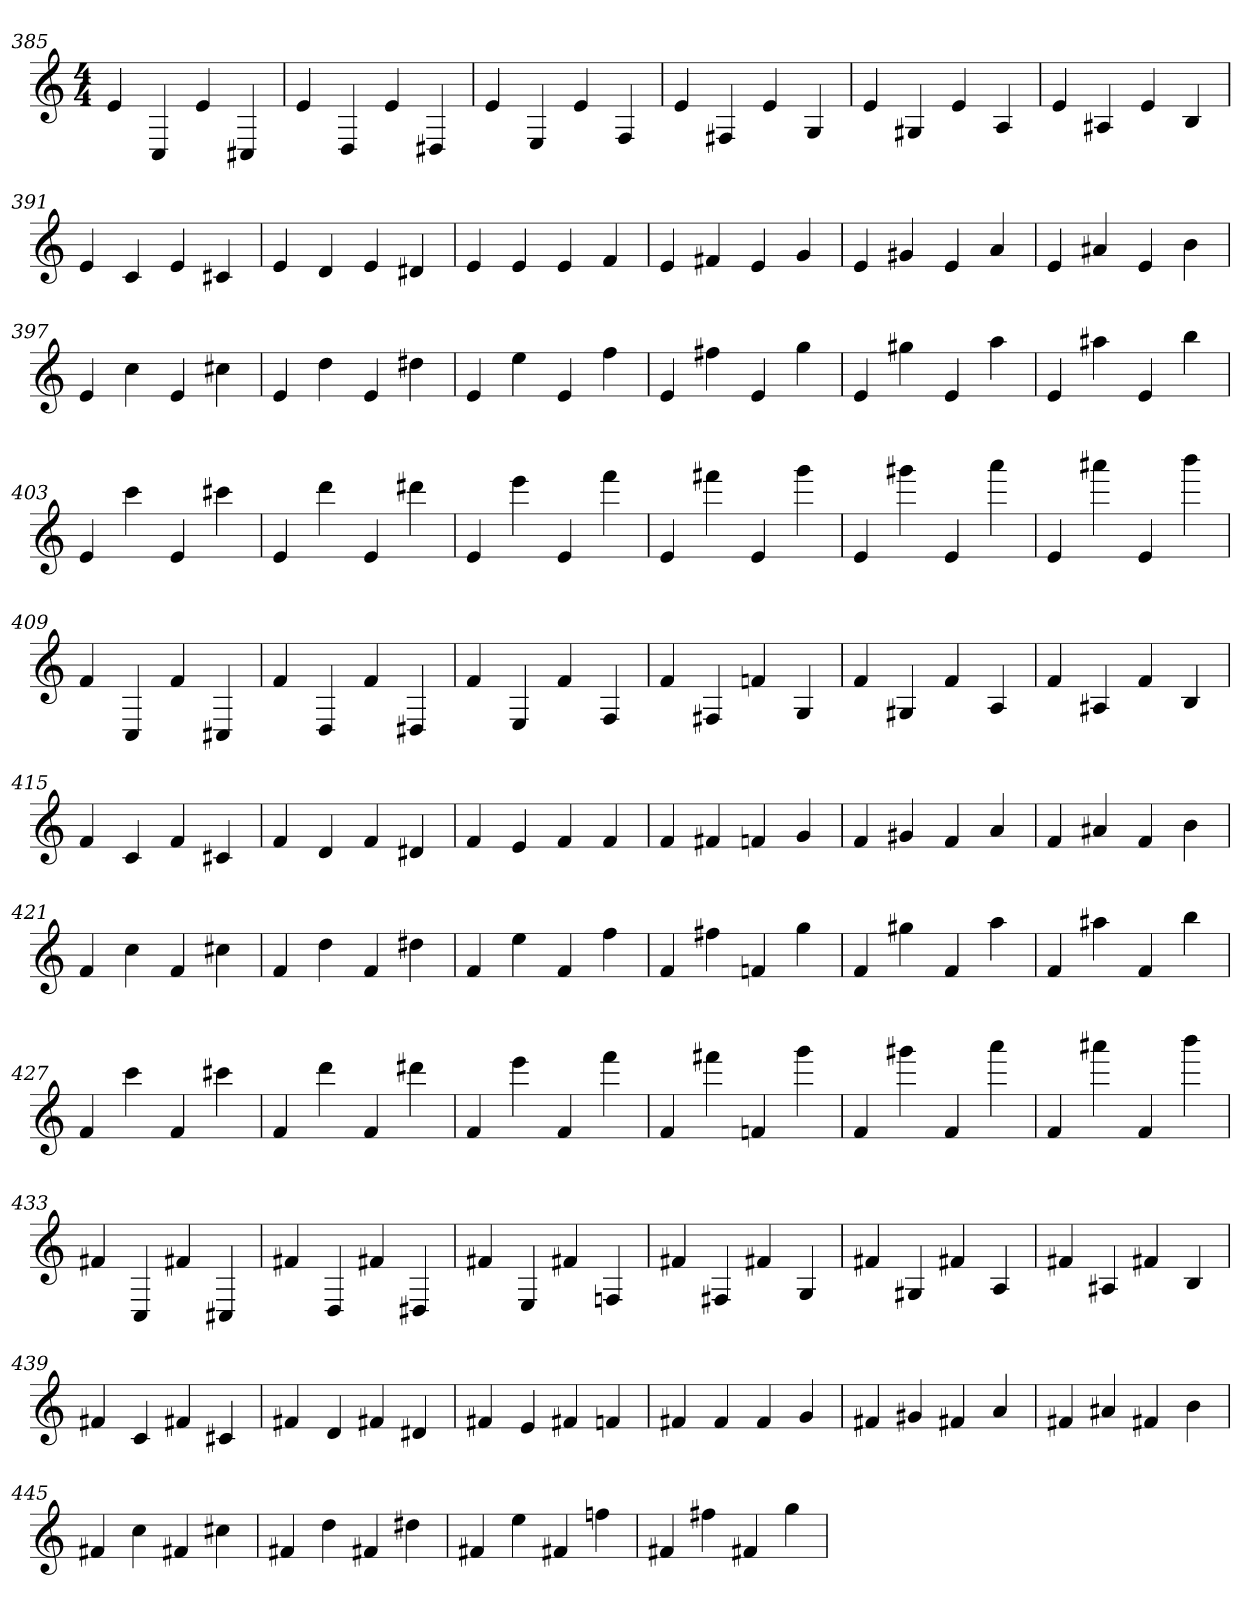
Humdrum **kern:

**kern
*part1
*staff1
*clefG2
*M4/4
=385
4e
4C
4e
4C#X
=386
4e
4D
4e
4D#X
=387
4e
4E
4e
4F
=388
4e
4F#X
4e
4G
=389
4e
4G#X
4e
4A
=390
4e
4A#X
4e
4B
=391
4e
4c
4e
4c#X
=392
4e
4d
4e
4d#X
=393
4e
4e
4e
4f
=394
4e
4f#X
4e
4g
=395
4e
4g#X
4e
4a
=396
4e
4a#X
4e
4b
=397
4e
4cc
4e
4cc#X
=398
4e
4dd
4e
4dd#X
=399
4e
4ee
4e
4ff
=400
4e
4ff#X
4e
4gg
=401
4e
4gg#X
4e
4aa
=402
4e
4aa#X
4e
4bb
=403
4e
4ccc
4e
4ccc#X
=404
4e
4ddd
4e
4ddd#X
=405
4e
4eee
4e
4fff
=406
4e
4fff#X
4e
4ggg
=407
4e
4ggg#X
4e
4aaa
=408
4e
4aaa#X
4e
4bbb
=409
4f
4C
4f
4C#X
=410
4f
4D
4f
4D#X
=411
4f
4E
4f
4F
=412
4f
4F#X
4fn
4G
=413
4f
4G#X
4f
4A
=414
4f
4A#X
4f
4B
=415
4f
4c
4f
4c#X
=416
4f
4d
4f
4d#X
=417
4f
4e
4f
4f
=418
4f
4f#X
4fn
4g
=419
4f
4g#X
4f
4a
=420
4f
4a#X
4f
4b
=421
4f
4cc
4f
4cc#X
=422
4f
4dd
4f
4dd#X
=423
4f
4ee
4f
4ff
=424
4f
4ff#X
4fn
4gg
=425
4f
4gg#X
4f
4aa
=426
4f
4aa#X
4f
4bb
=427
4f
4ccc
4f
4ccc#X
=428
4f
4ddd
4f
4ddd#X
=429
4f
4eee
4f
4fff
=430
4f
4fff#X
4fn
4ggg
=431
4f
4ggg#X
4f
4aaa
=432
4f
4aaa#X
4f
4bbb
=433
4f#X
4C
4f#X
4C#X
=434
4f#X
4D
4f#X
4D#X
=435
4f#X
4E
4f#X
4Fn
=436
4f#X
4F#X
4f#X
4G
=437
4f#X
4G#X
4f#X
4A
=438
4f#X
4A#X
4f#X
4B
=439
4f#X
4c
4f#X
4c#X
=440
4f#X
4d
4f#X
4d#X
=441
4f#X
4e
4f#X
4fn
=442
4f#X
4f#
4f#
4g
=443
4f#X
4g#X
4f#X
4a
=444
4f#X
4a#X
4f#X
4b
=445
4f#X
4cc
4f#X
4cc#X
=446
4f#X
4dd
4f#X
4dd#X
=447
4f#X
4ee
4f#X
4ffn
=448
4f#X
4ff#X
4f#X
4gg
=
*-
